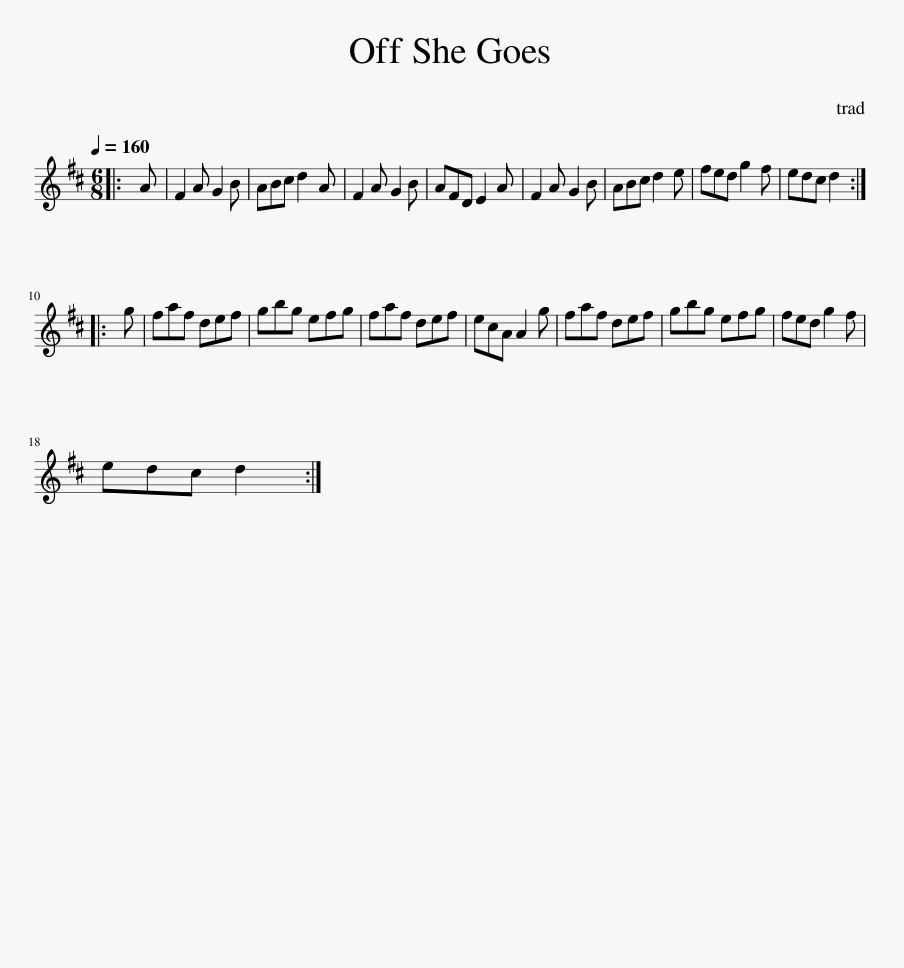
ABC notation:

X:1
L:1/8
Q:1/4=160
M:6/8
I:linebreak $
K:D
V:1 treble
V:1
|: A | F2 A G2 B | ABc d2 A | F2 A G2 B | AFD E2 A | %5
 F2 A G2 B | ABc d2 e | fed g2 f | edc d2 ::$ g | %10
 faf def | gbg efg | faf def | ecA A2 g | faf def | %15
 gbg efg | fed g2 f |$ edc d2 :| %18
